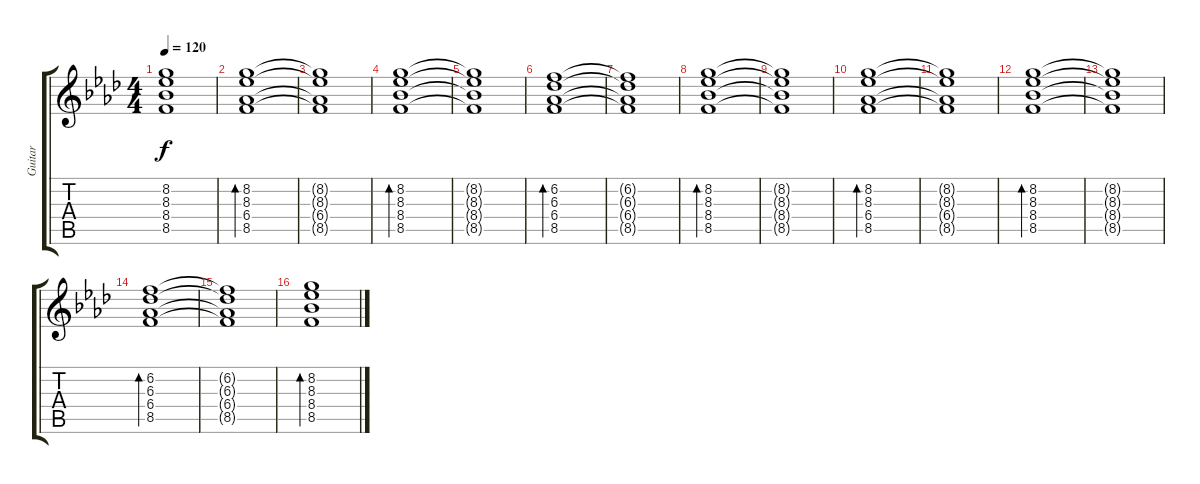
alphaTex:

\track ("Guitar" "Guitar") {instrument electricguitarclean}
\staff {score tabs}
\tuning (E4 B3 G3 D3 A2 E2) {hide}
\ts (4 4)
\tempo 120
\clef g2
\ks ab
(8.2{t} 8.3{t} 8.4{t} 8.5{t}).1{dy f} |
(8.2 8.3 6.4 8.5).1{bd 240} |
(8.2{t} 8.3{t} 6.4{t} 8.5{t}).1 |
(8.2 8.3 8.4 8.5).1{bd 240} |
(8.2{t} 8.3{t} 8.4{t} 8.5{t}).1 |
(6.2 6.3 6.4 8.5).1{bd 240} |
(6.2{t} 6.3{t} 6.4{t} 8.5{t}).1 |
(8.2 8.3 8.4 8.5).1{bd 240} |
(8.2{t} 8.3{t} 8.4{t} 8.5{t}).1 |
(8.2 8.3 6.4 8.5).1{bd 240} |
(8.2{t} 8.3{t} 6.4{t} 8.5{t}).1 |
(8.2 8.3 8.4 8.5).1{bd 240} |
(8.2{t} 8.3{t} 8.4{t} 8.5{t}).1 |
(6.2 6.3 6.4 8.5).1{bd 240} |
(6.2{t} 6.3{t} 6.4{t} 8.5{t}).1 |
(8.2 8.3 8.4 8.5).1{bd 240}
